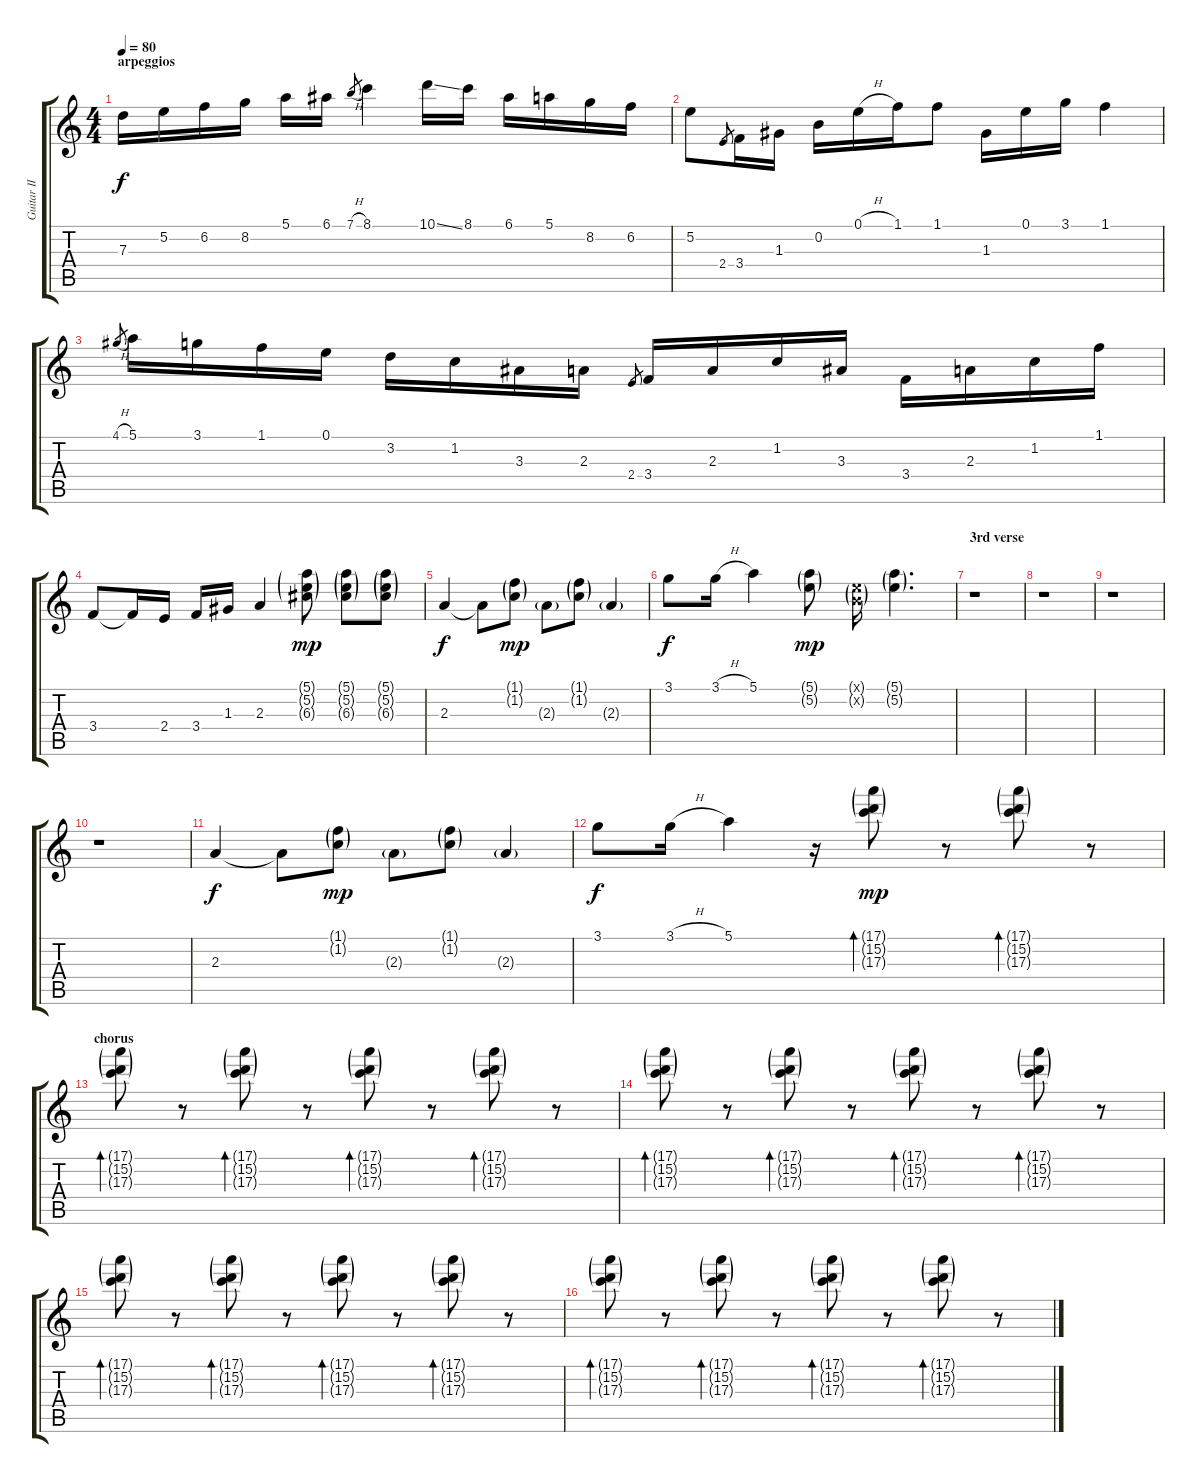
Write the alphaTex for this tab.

\track ("Guitar II" "Guitar II") {instrument acousticguitarsteel}
\staff {score tabs}
\tuning (E4 B3 G3 D3 A2 E2) {hide}
\ts (4 4)
\section ("" "arpeggios")
\tempo 80
\clef g2
\ks c
7.3.16{dy f} 5.2.16 6.2.16 8.2.16 5.1.16 6.1.16 7.1{h}.8{gr} 8.1.4 10.1{ss}.16 8.1.16 6.1.16 5.1.16 8.2.16 6.2.16 |
5.2.8 2.4.8{gr} 3.4.16 1.3.16 0.2.16 0.1{h}.16 1.1.16 1.1.8 1.3.16 0.1.16 3.1.16 1.1.4 |
4.1{h}.8{gr} 5.1.16 3.1.16 1.1.16 0.1.16 3.2.16 1.2.16 3.3.16 2.3.16 2.4.8{gr} 3.4.16 2.3.16 1.2.16 3.3.16 3.4.16 2.3.16 1.2.16 1.1.16 |
3.4.8 3.4{t}.16 2.4.16 3.4.16 1.3.16 2.3.4 (5.1{g} 5.2{g} 6.3{g}).8{dy mp} (5.1{g} 5.2{g} 6.3{g}).8 (5.1{g} 5.2{g} 6.3{g}).8 |
2.3.4{dy f} 2.3{t}.8 (1.1{g} 1.2{g}).8{dy mp} 2.3{g}.8 (1.1{g} 1.2{g}).8 2.3{g}.4 |
3.1.8{dy f} 3.1{h}.16 5.1.4 (5.1{g} 5.2{g}).8{dy mp} (0.1{g x} 0.2{g x}).16 (5.1{g} 5.2{g}).4{d} |
\section ("" "3rd verse")
r.1 |
r.1 |
r.1 |
r.1 |
2.3.4{dy f} 2.3{t}.8 (1.1{g} 1.2{g}).8{dy mp} 2.3{g}.8 (1.1{g} 1.2{g}).8 2.3{g}.4 |
3.1.8{dy f} 3.1{h}.16 5.1.4 r.16 (17.1{g} 15.2{g} 17.3{g}).8{bd 240 dy mp} r.8 (17.1{g} 15.2{g} 17.3{g}).8{bd 240} r.8 |
\section ("" "chorus")
(17.1{g} 15.2{g} 17.3{g}).8{bd 240} r.8 (17.1{g} 15.2{g} 17.3{g}).8{bd 240} r.8 (17.1{g} 15.2{g} 17.3{g}).8{bd 240} r.8 (17.1{g} 15.2{g} 17.3{g}).8{bd 240} r.8 |
(17.1{g} 15.2{g} 17.3{g}).8{bd 240} r.8 (17.1{g} 15.2{g} 17.3{g}).8{bd 240} r.8 (17.1{g} 15.2{g} 17.3{g}).8{bd 240} r.8 (17.1{g} 15.2{g} 17.3{g}).8{bd 240} r.8 |
(17.1{g} 15.2{g} 17.3{g}).8{bd 240} r.8 (17.1{g} 15.2{g} 17.3{g}).8{bd 240} r.8 (17.1{g} 15.2{g} 17.3{g}).8{bd 240} r.8 (17.1{g} 15.2{g} 17.3{g}).8{bd 240} r.8 |
(17.1{g} 15.2{g} 17.3{g}).8{bd 240} r.8 (17.1{g} 15.2{g} 17.3{g}).8{bd 240} r.8 (17.1{g} 15.2{g} 17.3{g}).8{bd 240} r.8 (17.1{g} 15.2{g} 17.3{g}).8{bd 240} r.8
